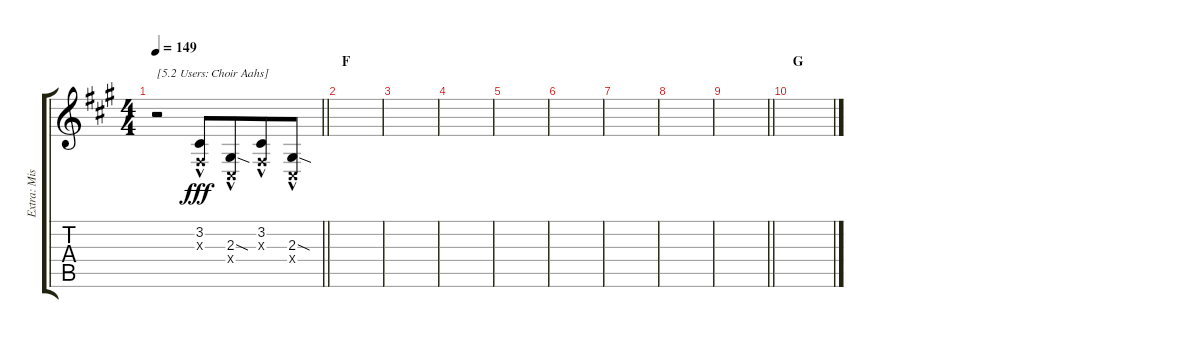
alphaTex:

\track ("Extra: Misc" "Extra: Mis") {instrument synthstrings1}
\staff {score tabs}
\tuning (Eb4 Bb3 Gb3 Db3 Ab2 Eb2) {hide}
\ts (4 4)
\tempo 149
\clef g2
\barLineRight lightlight
\ks a
r.2{txt "[5.2 Users: Choir Aahs]" dy fff volume 13 instrument choiraahs} (3.2{hac} 0.3{x}).8 (2.3{sod hac} 0.4{x}).8{beam merge} (3.2{hac} 0.3{x}).8 (2.3{sod hac} 0.4{x}).8 |
\section ("" "F")
|
|
|
|
|
|
|
\barLineRight lightlight
|
\section ("" "G")
